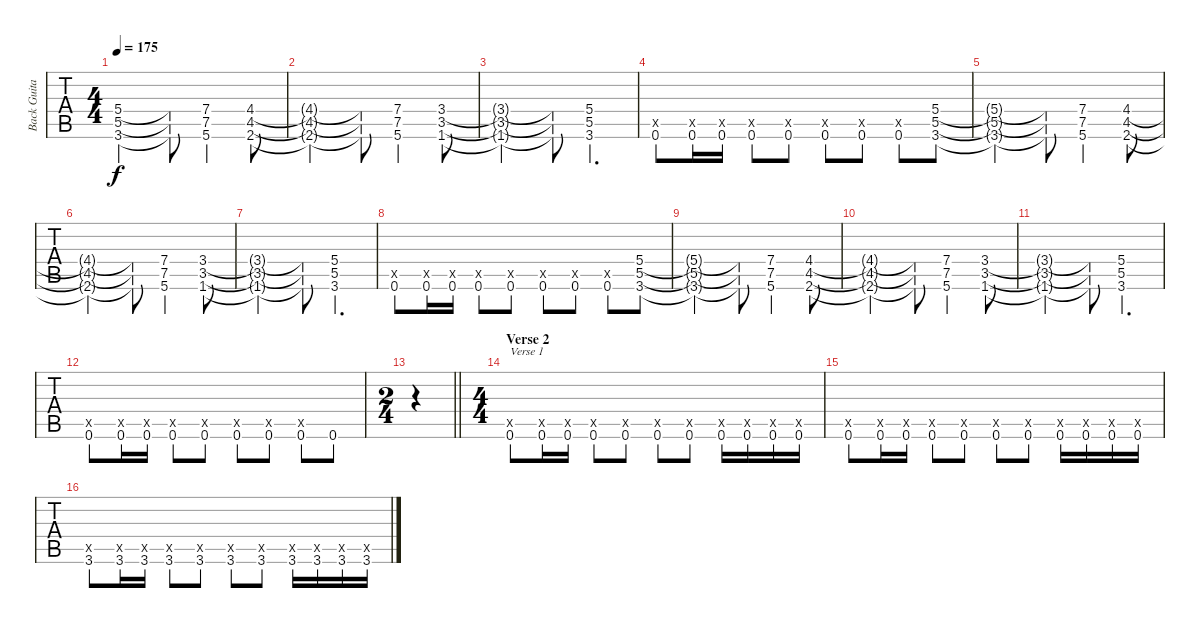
\track ("Back Guitar" "Back Guita") {instrument distortionguitar}
\staff {tabs}
\tuning (E4 B3 G3 D3 A2 E2) {hide}
\ts (4 4)
\tempo 175
\clef g2
\ks c
(5.4{t} 5.5{t} 3.6{t}).2{dy f} (5.4{t} 5.5{t} 3.6{t}).8 (7.4 7.5 5.6).4 (4.4 4.5 2.6).8 |
(4.4{t} 4.5{t} 2.6{t}).2 (4.4{t} 4.5{t} 2.6{t}).8 (7.4 7.5 5.6).4 (3.4 3.5 1.6).8 |
(3.4{t} 3.5{t} 1.6{t}).2 (3.4{t} 3.5{t} 1.6{t}).8 (5.4 5.5 3.6).4{d} |
(0.5{x} 0.6).8 (0.5{x} 0.6).16 (0.5{x} 0.6).16 (0.5{x} 0.6).8 (0.5{x} 0.6).8 (0.5{x} 0.6).8 (0.5{x} 0.6).8 (0.5{x} 0.6).8 (5.4 5.5 3.6).8 |
(5.4{t} 5.5{t} 3.6{t}).2 (5.4{t} 5.5{t} 3.6{t}).8 (7.4 7.5 5.6).4 (4.4 4.5 2.6).8 |
(4.4{t} 4.5{t} 2.6{t}).2 (4.4{t} 4.5{t} 2.6{t}).8 (7.4 7.5 5.6).4 (3.4 3.5 1.6).8 |
(3.4{t} 3.5{t} 1.6{t}).2 (3.4{t} 3.5{t} 1.6{t}).8 (5.4 5.5 3.6).4{d} |
(0.5{x} 0.6).8 (0.5{x} 0.6).16 (0.5{x} 0.6).16 (0.5{x} 0.6).8 (0.5{x} 0.6).8 (0.5{x} 0.6).8 (0.5{x} 0.6).8 (0.5{x} 0.6).8 (5.4 5.5 3.6).8 |
(5.4{t} 5.5{t} 3.6{t}).2 (5.4{t} 5.5{t} 3.6{t}).8 (7.4 7.5 5.6).4 (4.4 4.5 2.6).8 |
(4.4{t} 4.5{t} 2.6{t}).2 (4.4{t} 4.5{t} 2.6{t}).8 (7.4 7.5 5.6).4 (3.4 3.5 1.6).8 |
(3.4{t} 3.5{t} 1.6{t}).2 (3.4{t} 3.5{t} 1.6{t}).8 (5.4 5.5 3.6).4{d} |
(0.5{x} 0.6).8 (0.5{x} 0.6).16 (0.5{x} 0.6).16 (0.5{x} 0.6).8 (0.5{x} 0.6).8 (0.5{x} 0.6).8 (0.5{x} 0.6).8 (0.5{x} 0.6).8 0.6.8 |
\ts (2 4)
\barLineRight lightlight
|
\ts (4 4)
\section ("" "Verse 2")
(0.5{x} 0.6).8{txt "Verse 1"} (0.5{x} 0.6).16 (0.5{x} 0.6).16 (0.5{x} 0.6).8 (0.5{x} 0.6).8 (0.5{x} 0.6).8 (0.5{x} 0.6).8 (0.5{x} 0.6).16 (0.5{x} 0.6).16 (0.5{x} 0.6).16 (0.5{x} 0.6).16 |
(0.5{x} 0.6).8 (0.5{x} 0.6).16 (0.5{x} 0.6).16 (0.5{x} 0.6).8 (0.5{x} 0.6).8 (0.5{x} 0.6).8 (0.5{x} 0.6).8 (0.5{x} 0.6).16 (0.5{x} 0.6).16 (0.5{x} 0.6).16 (0.5{x} 0.6).16 |
(0.5{x} 3.6).8 (0.5{x} 3.6).16 (0.5{x} 3.6).16 (0.5{x} 3.6).8 (0.5{x} 3.6).8 (0.5{x} 3.6).8 (0.5{x} 3.6).8 (0.5{x} 3.6).16 (0.5{x} 3.6).16 (0.5{x} 3.6).16 (0.5{x} 3.6).16
